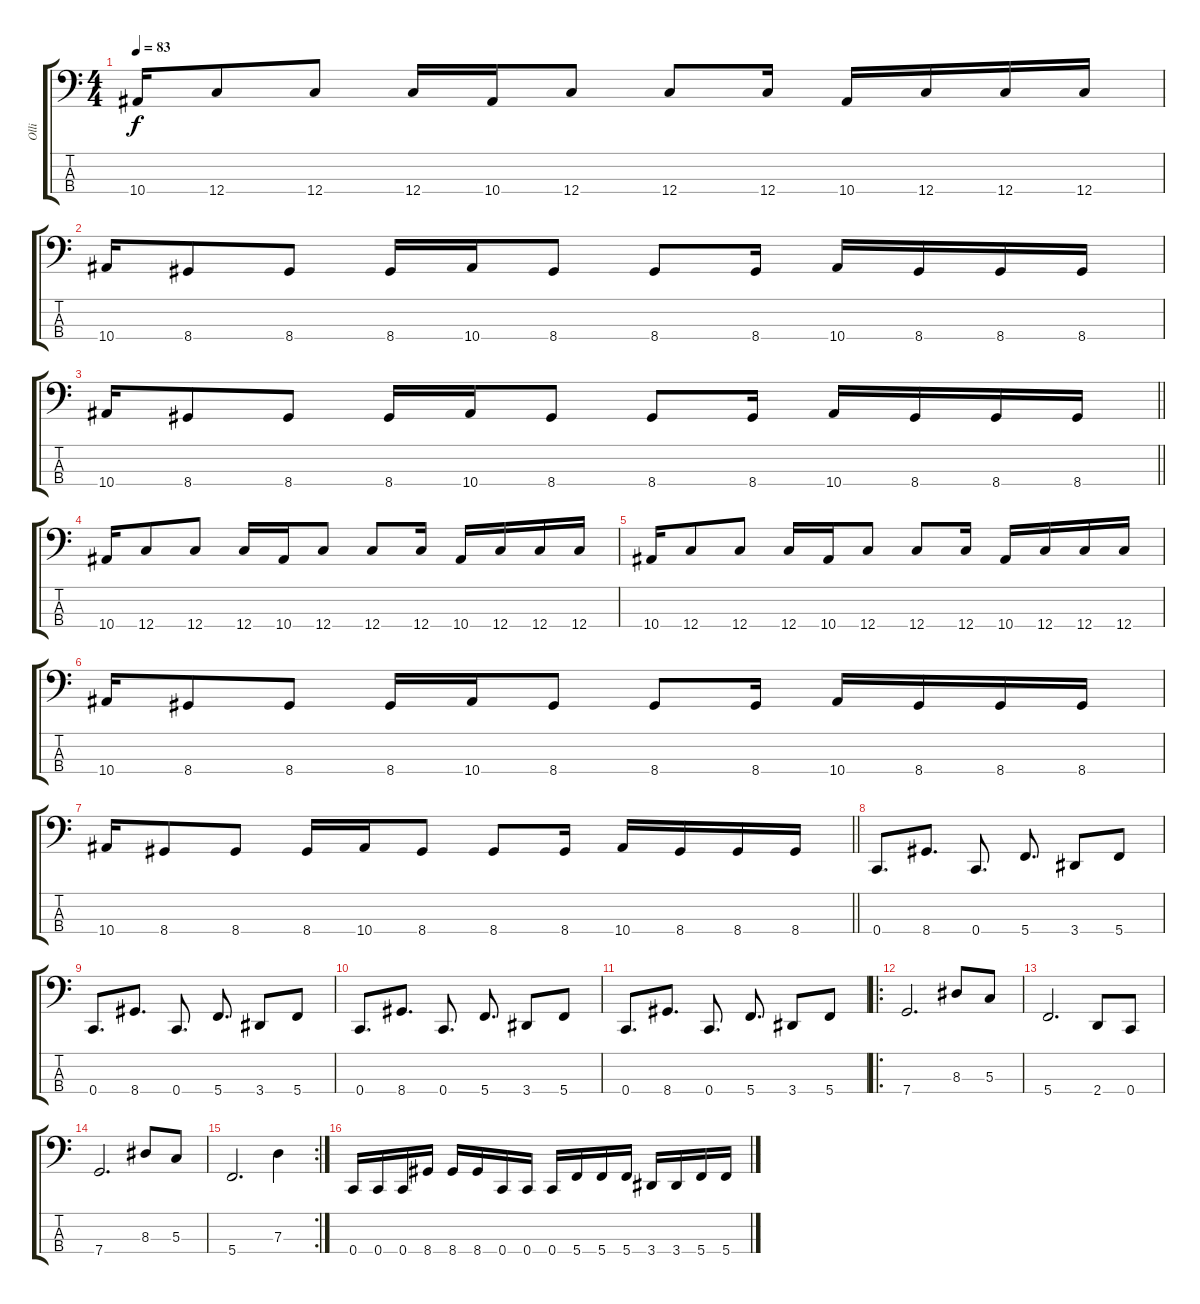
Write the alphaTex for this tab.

\track ("Olli" "Olli") {instrument electricbassfinger}
\staff {score tabs}
\tuning (F2 C2 G1 C1) {hide}
\ts (4 4)
\tempo 83
\clef f4
\ks c
10.4.16{dy f} 12.4.8 12.4.8 12.4.16 10.4.16 12.4.8 12.4.8 12.4.16 10.4.16 12.4.16 12.4.16 12.4.16 |
10.4.16 8.4.8 8.4.8 8.4.16 10.4.16 8.4.8 8.4.8 8.4.16 10.4.16 8.4.16 8.4.16 8.4.16 |
\barLineRight lightlight
10.4.16 8.4.8 8.4.8 8.4.16 10.4.16 8.4.8 8.4.8 8.4.16 10.4.16 8.4.16 8.4.16 8.4.16 |
10.4.16 12.4.8 12.4.8 12.4.16 10.4.16 12.4.8 12.4.8 12.4.16 10.4.16 12.4.16 12.4.16 12.4.16 |
10.4.16 12.4.8 12.4.8 12.4.16 10.4.16 12.4.8 12.4.8 12.4.16 10.4.16 12.4.16 12.4.16 12.4.16 |
10.4.16 8.4.8 8.4.8 8.4.16 10.4.16 8.4.8 8.4.8 8.4.16 10.4.16 8.4.16 8.4.16 8.4.16 |
\barLineRight lightlight
10.4.16 8.4.8 8.4.8 8.4.16 10.4.16 8.4.8 8.4.8 8.4.16 10.4.16 8.4.16 8.4.16 8.4.16 |
0.4.8{d} 8.4.8{d} 0.4.8{d} 5.4.8{d} 3.4.8 5.4.8 |
0.4.8{d} 8.4.8{d} 0.4.8{d} 5.4.8{d} 3.4.8 5.4.8 |
0.4.8{d} 8.4.8{d} 0.4.8{d} 5.4.8{d} 3.4.8 5.4.8 |
0.4.8{d} 8.4.8{d} 0.4.8{d} 5.4.8{d} 3.4.8 5.4.8 |
\ro
7.4.2{d} 8.3.8 5.3.8 |
5.4.2{d} 2.4.8 0.4.8 |
7.4.2{d} 8.3.8 5.3.8 |
\rc 2
5.4.2{d} 7.3.4 |
0.4.16 0.4.16 0.4.16 8.4.16 8.4.16 8.4.16 0.4.16 0.4.16 0.4.16 5.4.16 5.4.16 5.4.16 3.4.16 3.4.16 5.4.16 5.4.16
